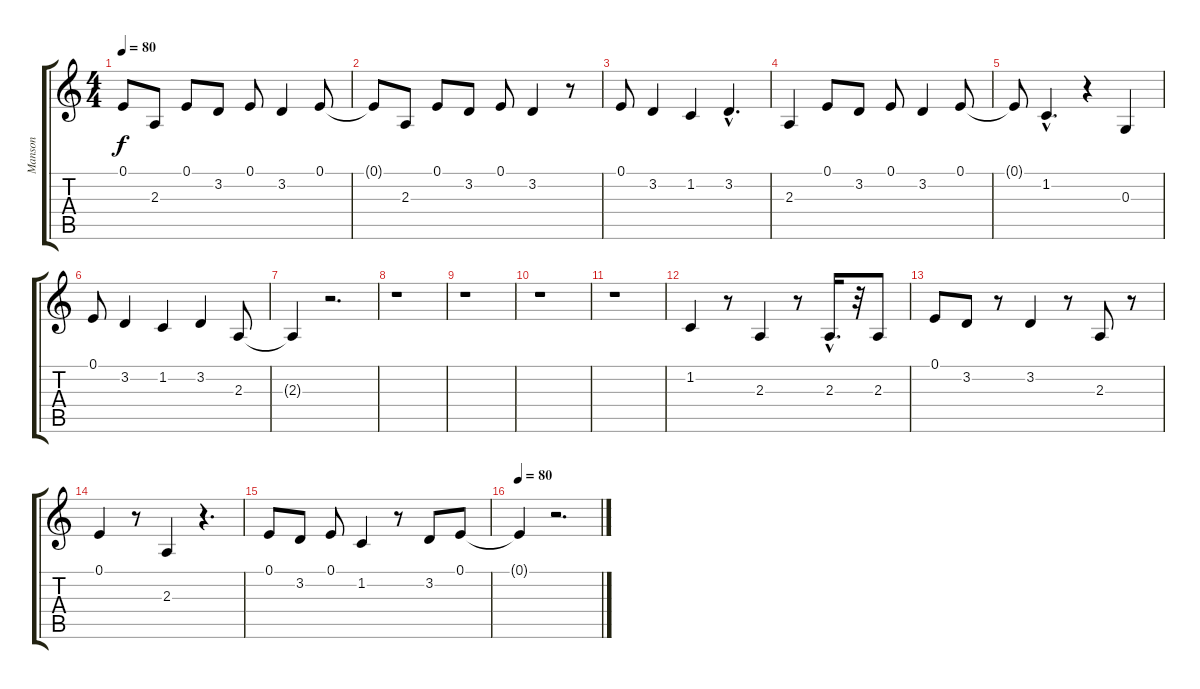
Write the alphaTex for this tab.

\track ("Manson" "Manson") {instrument tenorsax}
\staff {score tabs}
\tuning (E4 B3 G3 D3 A2 E2) {hide}
\ts (4 4)
\tempo 80
\clef g2
\ks c
0.1{t}.8{dy f} 2.3.8 0.1.8 3.2.8 0.1.8 3.2.4 0.1.8 |
0.1{t}.8 2.3.8 0.1.8 3.2.8 0.1.8 3.2.4 r.8 |
0.1.8 3.2.4 1.2.4 3.2{hac}.4{d} |
2.3.4 0.1.8 3.2.8 0.1.8 3.2.4 0.1.8 |
0.1{t}.8 1.2{hac}.4{d} r.4 0.3.4 |
0.1.8 3.2.4 1.2.4 3.2.4 2.3.8 |
2.3{t}.4 r.2{d} |
r.1 |
r.1 |
r.1 |
r.1 |
1.2.4 r.8 2.3.4 r.8 2.3{hac}.16{d} r.32 2.3.8 |
0.1.8 3.2.8 r.8 3.2.4 r.8 2.3.8 r.8 |
0.1.4 r.8 2.3.4 r.4{d} |
0.1.8 3.2.8 0.1.8 1.2.4 r.8 3.2.8 0.1.8 |
\tempo 80
0.1{t}.4 r.2{d}
